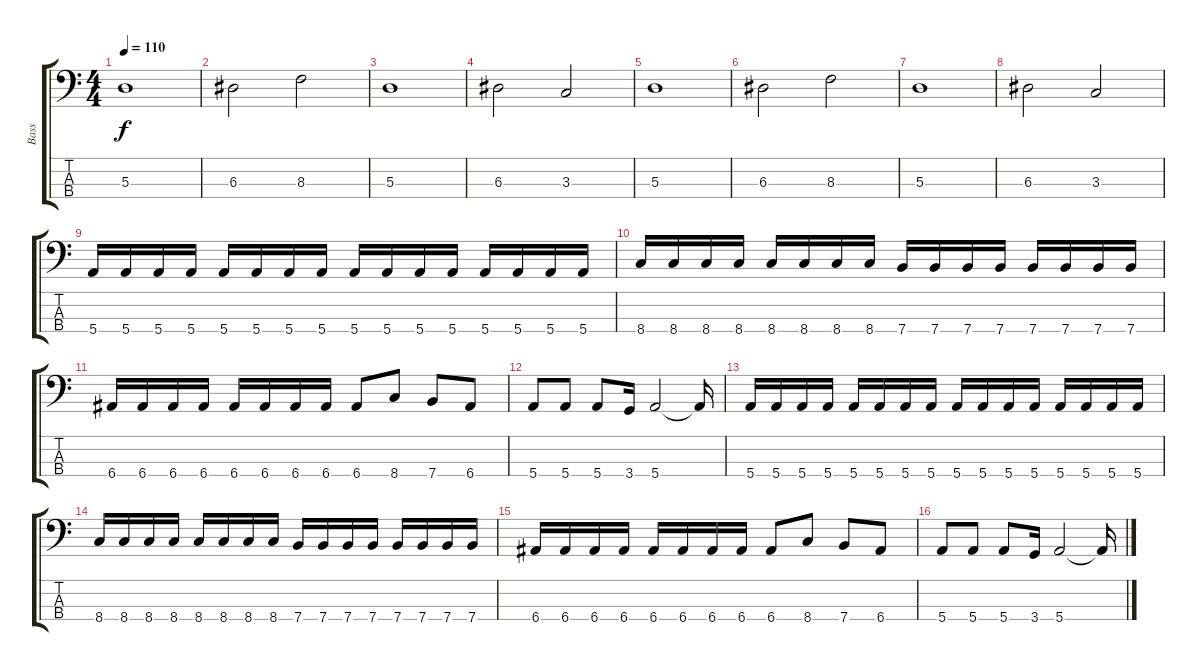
\track ("Bass" "Bass") {instrument electricbasspick}
\staff {score tabs}
\tuning (G2 D2 A1 E1) {hide}
\ts (4 4)
\tempo 110
\clef f4
\ks c
5.3.1{dy f} |
6.3.2 8.3.2 |
5.3.1 |
6.3.2 3.3.2 |
5.3.1 |
6.3.2 8.3.2 |
5.3.1 |
6.3.2 3.3.2 |
5.4.16 5.4.16 5.4.16 5.4.16 5.4.16 5.4.16 5.4.16 5.4.16 5.4.16 5.4.16 5.4.16 5.4.16 5.4.16 5.4.16 5.4.16 5.4.16 |
8.4.16 8.4.16 8.4.16 8.4.16 8.4.16 8.4.16 8.4.16 8.4.16 7.4.16 7.4.16 7.4.16 7.4.16 7.4.16 7.4.16 7.4.16 7.4.16 |
6.4.16 6.4.16 6.4.16 6.4.16 6.4.16 6.4.16 6.4.16 6.4.16 6.4.8 8.4.8 7.4.8 6.4.8 |
5.4.8 5.4.8 5.4.8 3.4.16 5.4.2 5.4{t}.16 |
5.4.16 5.4.16 5.4.16 5.4.16 5.4.16 5.4.16 5.4.16 5.4.16 5.4.16 5.4.16 5.4.16 5.4.16 5.4.16 5.4.16 5.4.16 5.4.16 |
8.4.16 8.4.16 8.4.16 8.4.16 8.4.16 8.4.16 8.4.16 8.4.16 7.4.16 7.4.16 7.4.16 7.4.16 7.4.16 7.4.16 7.4.16 7.4.16 |
6.4.16 6.4.16 6.4.16 6.4.16 6.4.16 6.4.16 6.4.16 6.4.16 6.4.8 8.4.8 7.4.8 6.4.8 |
5.4.8 5.4.8 5.4.8 3.4.16 5.4.2 5.4{t}.16
